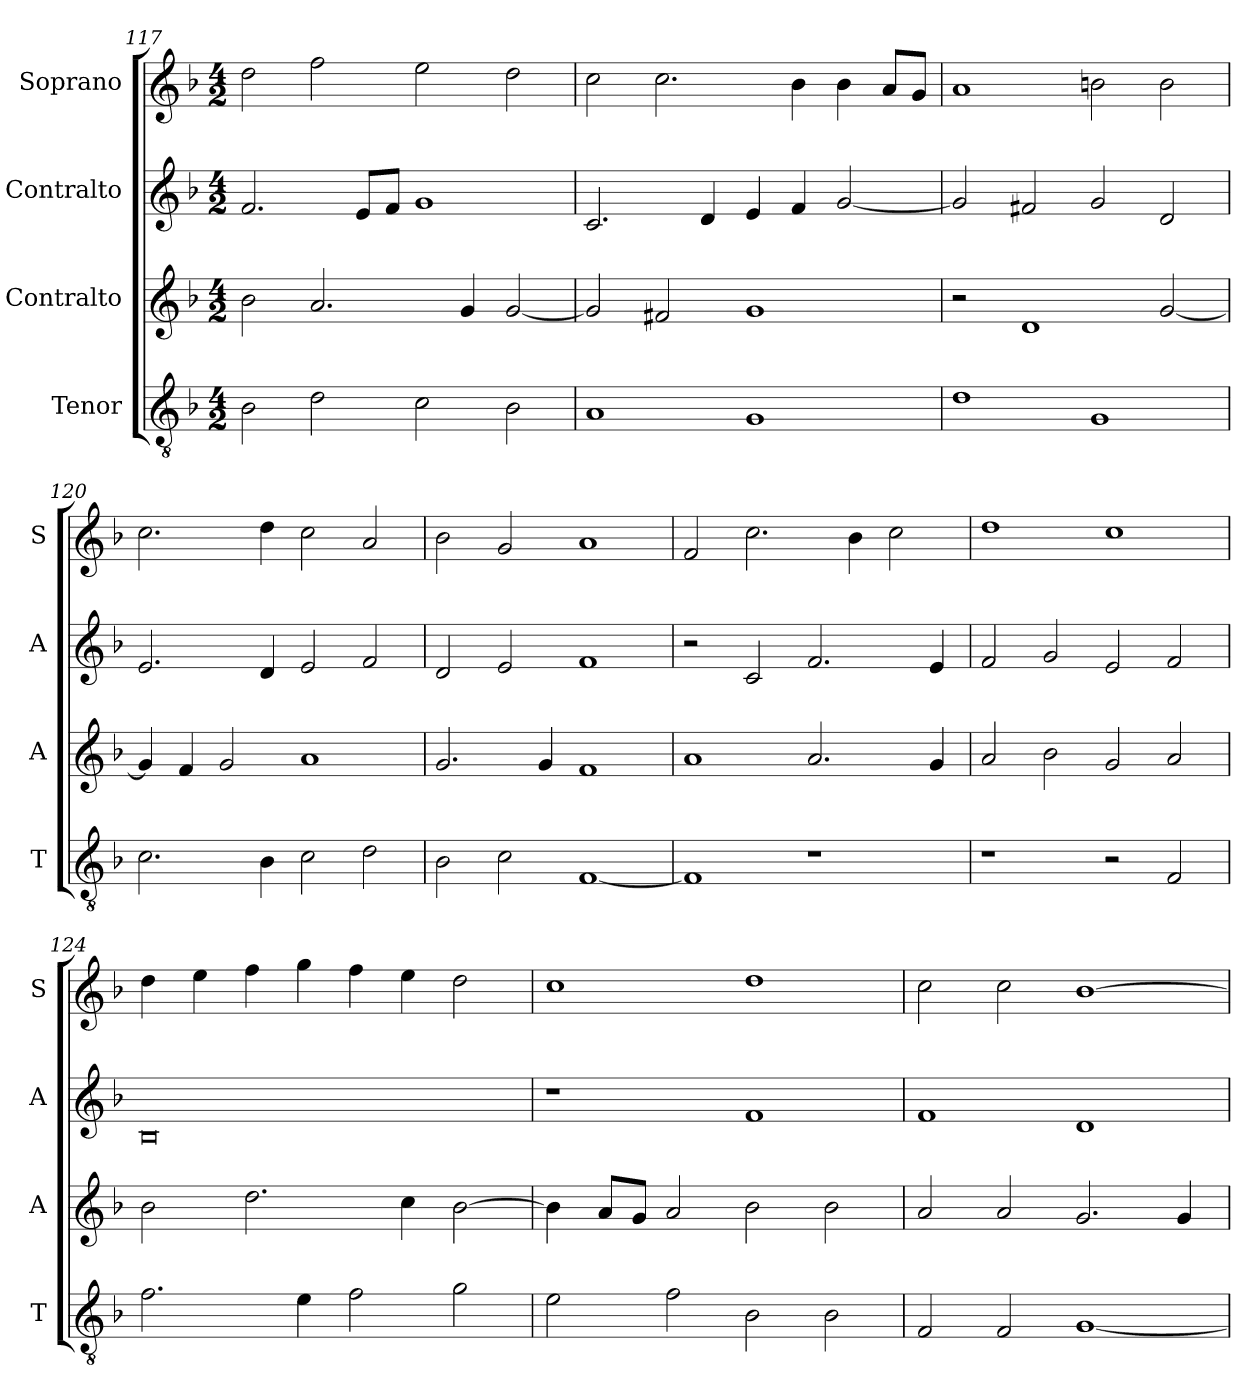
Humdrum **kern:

**kern	**kern	**kern	**kern
*part4	*part3	*part2	*part1
*staff4	*staff3	*staff2	*staff1
*I"Tenor	*I"Contralto	*I"Contralto	*I"Soprano
*I'T	*I'A	*I'A	*I'S
*clefGv2	*clefG2	*clefG2	*clefG2
*k[b-]	*k[b-]	*k[b-]	*k[b-]
*G:dor	*G:dor	*G:dor	*G:dor
*M4/2	*M4/2	*M4/2	*M4/2
=117	=117	=117	=117
2B-	2b-	2.f	2dd
2d	2.a	.	2ff
.	.	8e/L	.
.	.	8f/J	.
2c	.	1g	2ee
.	4g	.	.
2B-	[2g	.	2dd
=118	=118	=118	=118
1A	2g]	2.c	2cc
.	2f#X	.	2.cc
.	.	4d	.
1G	1g	4e	.
.	.	4f	4b-
.	.	[2g	4b-
.	.	.	8a/L
.	.	.	8g/J
=119	=119	=119	=119
1d	2r	2g]	1a
.	1d	2f#X	.
1G	.	2g	2bn
.	[2g	2d	2b
=120	=120	=120	=120
2.c	4g]	2.e	2.cc
.	4f	.	.
.	2g	.	.
4B-	.	4d	4dd
2c	1a	2e	2cc
2d	.	2f	2a
=121	=121	=121	=121
2B-	2.g	2d	2b-
2c	.	2e	2g
.	4g	.	.
[1F	1f	1f	1a
=122	=122	=122	=122
1F]	1a	2r	2f
.	.	2c	2.cc
1r	2.a	2.f	.
.	.	.	4b-
.	.	.	2cc
.	4g	4e	.
=123	=123	=123	=123
1r	2a	2f	1dd
.	2b-	2g	.
2r	2g	2e	1cc
2F	2a	2f	.
=124	=124	=124	=124
2.f	2b-	0B-	4dd
.	.	.	4ee
.	2.dd	.	4ff
4e	.	.	4gg
2f	.	.	4ff
.	4cc	.	4ee
2g	[2b-	.	2dd
=125	=125	=125	=125
2e	4b-]	1r	1cc
.	8a/L	.	.
.	8g/J	.	.
2f	2a	.	.
2B-	2b-	1f	1dd
2B-	2b-	.	.
=126	=126	=126	=126
2F	2a	1f	2cc
2F	2a	.	2cc
[1G	2.g	1d	[1b-
.	4g	.	.
=	=	=	=
*-	*-	*-	*-
